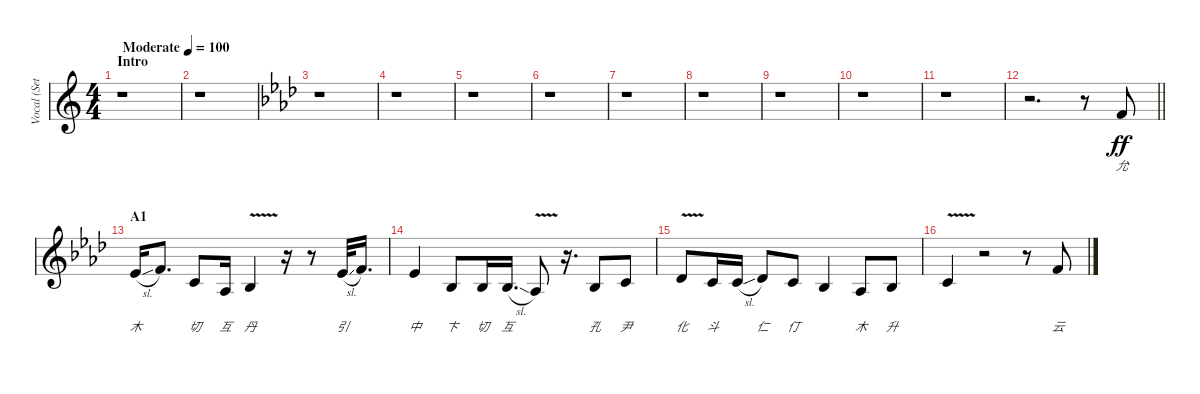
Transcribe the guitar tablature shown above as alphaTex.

\track ("Vocal (Setsuna)" "Vocal (Set") {instrument clarinet}
\staff {score}
\tuning (E4 B3 G3 D3 A2 E2) {hide}
\ts (4 4)
\section ("" "Intro")
\tempo (100 "Moderate")
\clef g2
\ks c
r.1{dy ff instrument clarinet} |
r.1 |
\ks ab
r.1 |
r.1 |
r.1 |
r.1 |
r.1 |
r.1 |
r.1 |
r.1 |
r.1 |
\barLineRight lightlight
r.2{d} r.8 1.1.8{lyrics (0 "允") lyrics (1 "") lyrics (2 "") lyrics (3 "") lyrics (4 "")} |
\section ("" "A1")
4.2{sl}.16{lyrics (0 "木") lyrics (1 "") lyrics (2 "") lyrics (3 "") lyrics (4 "")} 6.2.8{d lyrics (0 "") lyrics (1 "") lyrics (2 "") lyrics (3 "") lyrics (4 "")} 1.2.8{lyrics (0 "切") lyrics (1 "") lyrics (2 "") lyrics (3 "") lyrics (4 "")} 1.3.16{lyrics (0 "互") lyrics (1 "") lyrics (2 "") lyrics (3 "") lyrics (4 "")} 3.3{v}.4{lyrics (0 "丹") lyrics (1 "") lyrics (2 "") lyrics (3 "") lyrics (4 "")} r.16 r.8 4.2{sl}.32{lyrics (0 "引") lyrics (1 "") lyrics (2 "") lyrics (3 "") lyrics (4 "")} 6.2.16{d lyrics (0 "") lyrics (1 "") lyrics (2 "") lyrics (3 "") lyrics (4 "")} |
4.2.4{lyrics (0 "中") lyrics (1 "") lyrics (2 "") lyrics (3 "") lyrics (4 "")} 3.3.8{lyrics (0 "卞") lyrics (1 "") lyrics (2 "") lyrics (3 "") lyrics (4 "")} 3.3.16{lyrics (0 "切") lyrics (1 "") lyrics (2 "") lyrics (3 "") lyrics (4 "")} 3.3{sl}.16{d lyrics (0 "互") lyrics (1 "") lyrics (2 "") lyrics (3 "") lyrics (4 "")} 1.3{v}.8{lyrics (0 "") lyrics (1 "") lyrics (2 "") lyrics (3 "") lyrics (4 "")} r.16{d} 3.3.8{lyrics (0 "孔") lyrics (1 "") lyrics (2 "") lyrics (3 "") lyrics (4 "")} 1.2.8{lyrics (0 "尹") lyrics (1 "") lyrics (2 "") lyrics (3 "") lyrics (4 "")} |
2.2{v}.8{lyrics (0 "化") lyrics (1 "") lyrics (2 "") lyrics (3 "") lyrics (4 "")} 1.2.16{lyrics (0 "斗") lyrics (1 "") lyrics (2 "") lyrics (3 "") lyrics (4 "")} 1.2{sl}.16{lyrics (0 "") lyrics (1 "") lyrics (2 "") lyrics (3 "") lyrics (4 "")} 2.2.8{lyrics (0 "仁") lyrics (1 "") lyrics (2 "") lyrics (3 "") lyrics (4 "")} 1.2.8{lyrics (0 "仃") lyrics (1 "") lyrics (2 "") lyrics (3 "") lyrics (4 "")} 3.3.4{lyrics (0 "") lyrics (1 "") lyrics (2 "") lyrics (3 "") lyrics (4 "")} 1.3.8{lyrics (0 "木") lyrics (1 "") lyrics (2 "") lyrics (3 "") lyrics (4 "")} 3.3.8{lyrics (0 "升") lyrics (1 "") lyrics (2 "") lyrics (3 "") lyrics (4 "")} |
1.2{v}.4{lyrics (0 "") lyrics (1 "") lyrics (2 "") lyrics (3 "") lyrics (4 "")} r.2 r.8 1.1.8{lyrics (0 "云") lyrics (1 "") lyrics (2 "") lyrics (3 "") lyrics (4 "")}
